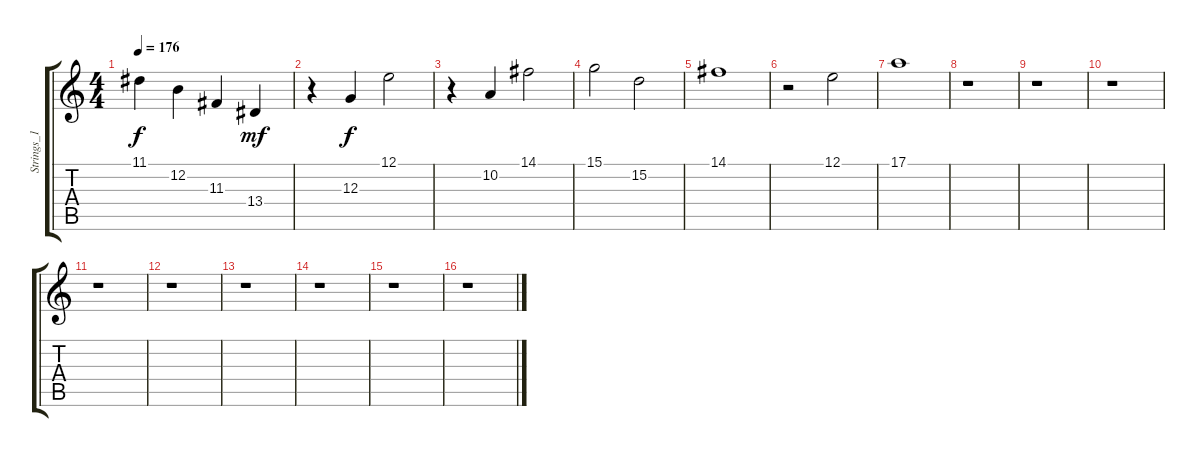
\track ("Strings_1" "Strings_1") {instrument stringensemble1}
\staff {score tabs}
\tuning (E4 B3 G3 D3 A2 E2) {hide}
\ts (4 4)
\tempo 176
\clef g2
\ks c
11.1.4{dy f} 12.2.4 11.3.4 13.4.4{dy mf} |
r.4 12.3.4{dy f} 12.1.2 |
r.4 10.2.4 14.1.2 |
15.1.2 15.2.2 |
14.1.1 |
r.2 12.1.2 |
17.1.1 |
r.1 |
r.1 |
r.1 |
r.1 |
r.1 |
r.1 |
r.1 |
r.1 |
r.1
